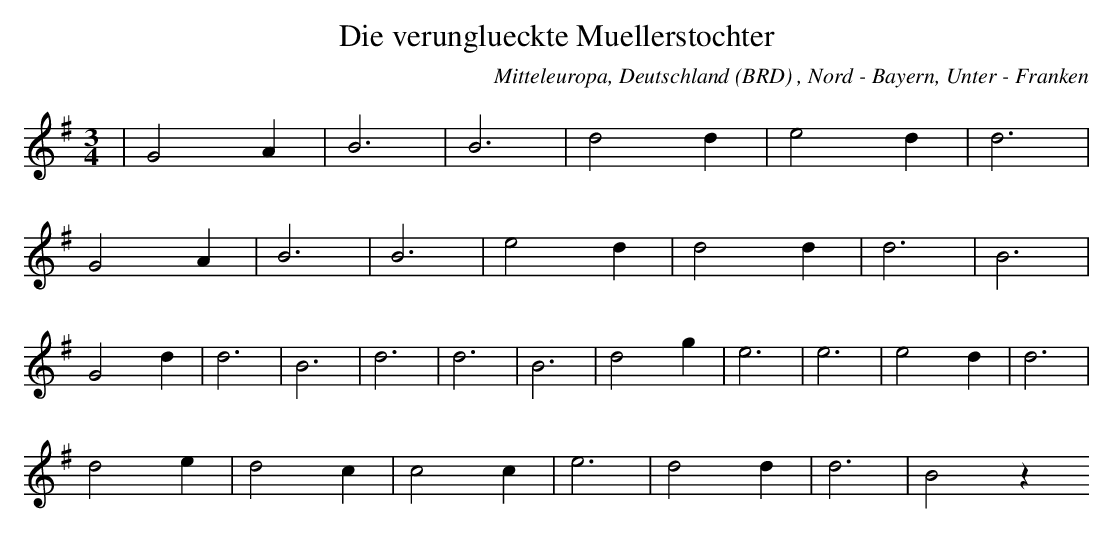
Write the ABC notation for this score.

X:1
T: Die verunglueckte Muellerstochter
O: Mitteleuropa, Deutschland (BRD) , Nord - Bayern, Unter - Franken
M: 3/4
L: 1/4
K: G
 | G2A | B3 | B3 | d2d | e2d | d3 |
G2A | B3 | B3 | e2d | d2d | d3 | B3 |
G2d | d3 | B3 | d3 | d3 | B3 | d2g | e3 | e3 | e2d | d3 |
d2e | d2c | c2c | e3 | d2d | d3 | B2z
